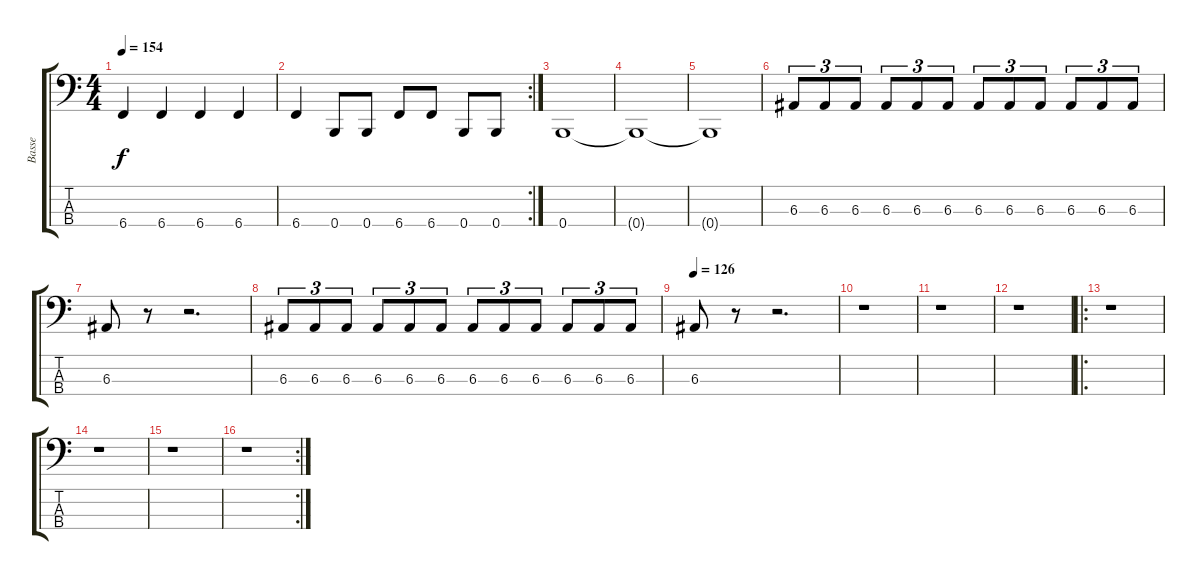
\track ("Basse" "Basse") {instrument electricbassfinger}
\staff {score tabs}
\tuning (D2 A1 E1 B0) {hide}
\ts (4 4)
\tempo 154
\clef f4
\ks c
6.4.4{dy f} 6.4.4 6.4.4 6.4.4 |
\rc 2
6.4.4 0.4.8 0.4.8 6.4.8 6.4.8 0.4.8 0.4.8 |
0.4.1 |
0.4{t}.1 |
0.4{t}.1 |
6.3.8{tu (3 2)} 6.3.8{tu (3 2)} 6.3.8{tu (3 2)} 6.3.8{tu (3 2)} 6.3.8{tu (3 2)} 6.3.8{tu (3 2)} 6.3.8{tu (3 2)} 6.3.8{tu (3 2)} 6.3.8{tu (3 2)} 6.3.8{tu (3 2)} 6.3.8{tu (3 2)} 6.3.8{tu (3 2)} |
6.3.8 r.8 r.2{d} |
6.3.8{tu (3 2)} 6.3.8{tu (3 2)} 6.3.8{tu (3 2)} 6.3.8{tu (3 2)} 6.3.8{tu (3 2)} 6.3.8{tu (3 2)} 6.3.8{tu (3 2)} 6.3.8{tu (3 2)} 6.3.8{tu (3 2)} 6.3.8{tu (3 2)} 6.3.8{tu (3 2)} 6.3.8{tu (3 2)} |
\tempo 126
6.3.8 r.8 r.2{d} |
r.1 |
r.1 |
r.1 |
\ro
r.1 |
r.1 |
r.1 |
\rc 2
r.1
